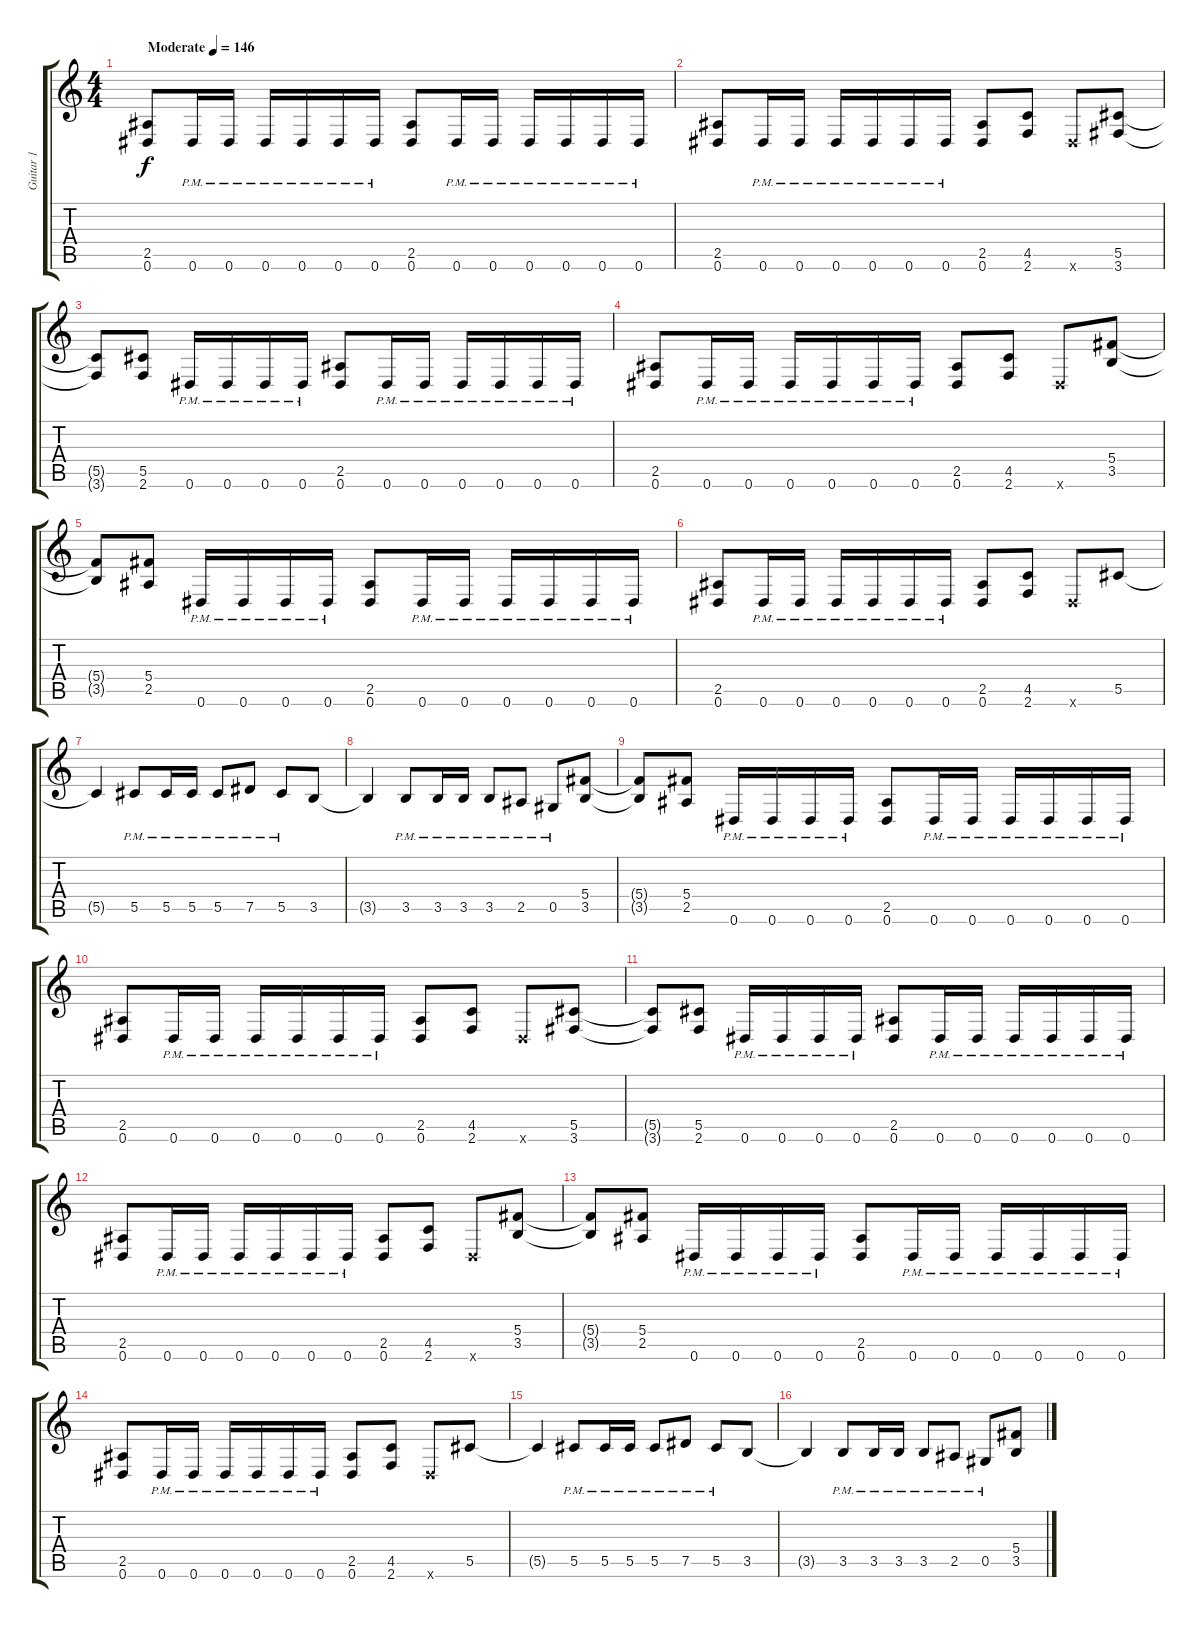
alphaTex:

\track ("Guitar 1" "Guitar 1") {instrument distortionguitar}
\staff {score tabs}
\tuning (Eb4 Bb3 Gb3 Db3 Ab2 Eb2) {hide}
\ts (4 4)
\tempo (146 "Moderate")
\clef g2
\ks c
(2.5 0.6).8{dy f instrument distortionguitar} 0.6{pm}.16 0.6{pm}.16 0.6{pm}.16 0.6{pm}.16 0.6{pm}.16 0.6{pm}.16 (2.5 0.6).8 0.6{pm}.16 0.6{pm}.16 0.6{pm}.16 0.6{pm}.16 0.6{pm}.16 0.6{pm}.16 |
(2.5 0.6).8 0.6{pm}.16 0.6{pm}.16 0.6{pm}.16 0.6{pm}.16 0.6{pm}.16 0.6{pm}.16 (2.5 0.6).8 (4.5 2.6).8 0.6{x}.8 (5.5 3.6).8 |
(5.5{t} 3.6{t}).8 (5.5 2.6).8 0.6{pm}.16 0.6{pm}.16 0.6{pm}.16 0.6{pm}.16 (2.5 0.6).8 0.6{pm}.16 0.6{pm}.16 0.6{pm}.16 0.6{pm}.16 0.6{pm}.16 0.6{pm}.16 |
(2.5 0.6).8 0.6{pm}.16 0.6{pm}.16 0.6{pm}.16 0.6{pm}.16 0.6{pm}.16 0.6{pm}.16 (2.5 0.6).8 (4.5 2.6).8 0.6{x}.8 (5.4 3.5).8 |
(5.4{t} 3.5{t}).8 (5.4 2.5).8 0.6{pm}.16 0.6{pm}.16 0.6{pm}.16 0.6{pm}.16 (2.5 0.6).8 0.6{pm}.16 0.6{pm}.16 0.6{pm}.16 0.6{pm}.16 0.6{pm}.16 0.6{pm}.16 |
(2.5 0.6).8 0.6{pm}.16 0.6{pm}.16 0.6{pm}.16 0.6{pm}.16 0.6{pm}.16 0.6{pm}.16 (2.5 0.6).8 (4.5 2.6).8 0.6{x}.8 5.5.8 |
5.5{t}.4 5.5{pm}.8 5.5{pm}.16 5.5{pm}.16 5.5{pm}.8 7.5{pm}.8 5.5{pm}.8 3.5.8 |
3.5{t}.4 3.5{pm}.8 3.5{pm}.16 3.5{pm}.16 3.5{pm}.8 2.5{pm}.8 0.5{pm}.8 (5.4 3.5).8 |
(5.4{t} 3.5{t}).8 (5.4 2.5).8 0.6{pm}.16 0.6{pm}.16 0.6{pm}.16 0.6{pm}.16 (2.5 0.6).8 0.6{pm}.16 0.6{pm}.16 0.6{pm}.16 0.6{pm}.16 0.6{pm}.16 0.6{pm}.16 |
(2.5 0.6).8 0.6{pm}.16 0.6{pm}.16 0.6{pm}.16 0.6{pm}.16 0.6{pm}.16 0.6{pm}.16 (2.5 0.6).8 (4.5 2.6).8 0.6{x}.8 (5.5 3.6).8 |
(5.5{t} 3.6{t}).8 (5.5 2.6).8 0.6{pm}.16 0.6{pm}.16 0.6{pm}.16 0.6{pm}.16 (2.5 0.6).8 0.6{pm}.16 0.6{pm}.16 0.6{pm}.16 0.6{pm}.16 0.6{pm}.16 0.6{pm}.16 |
(2.5 0.6).8 0.6{pm}.16 0.6{pm}.16 0.6{pm}.16 0.6{pm}.16 0.6{pm}.16 0.6{pm}.16 (2.5 0.6).8 (4.5 2.6).8 0.6{x}.8 (5.4 3.5).8 |
(5.4{t} 3.5{t}).8 (5.4 2.5).8 0.6{pm}.16 0.6{pm}.16 0.6{pm}.16 0.6{pm}.16 (2.5 0.6).8 0.6{pm}.16 0.6{pm}.16 0.6{pm}.16 0.6{pm}.16 0.6{pm}.16 0.6{pm}.16 |
(2.5 0.6).8 0.6{pm}.16 0.6{pm}.16 0.6{pm}.16 0.6{pm}.16 0.6{pm}.16 0.6{pm}.16 (2.5 0.6).8 (4.5 2.6).8 0.6{x}.8 5.5.8 |
5.5{t}.4 5.5{pm}.8 5.5{pm}.16 5.5{pm}.16 5.5{pm}.8 7.5{pm}.8 5.5{pm}.8 3.5.8 |
3.5{t}.4 3.5{pm}.8 3.5{pm}.16 3.5{pm}.16 3.5{pm}.8 2.5{pm}.8 0.5{pm}.8 (5.4 3.5).8
